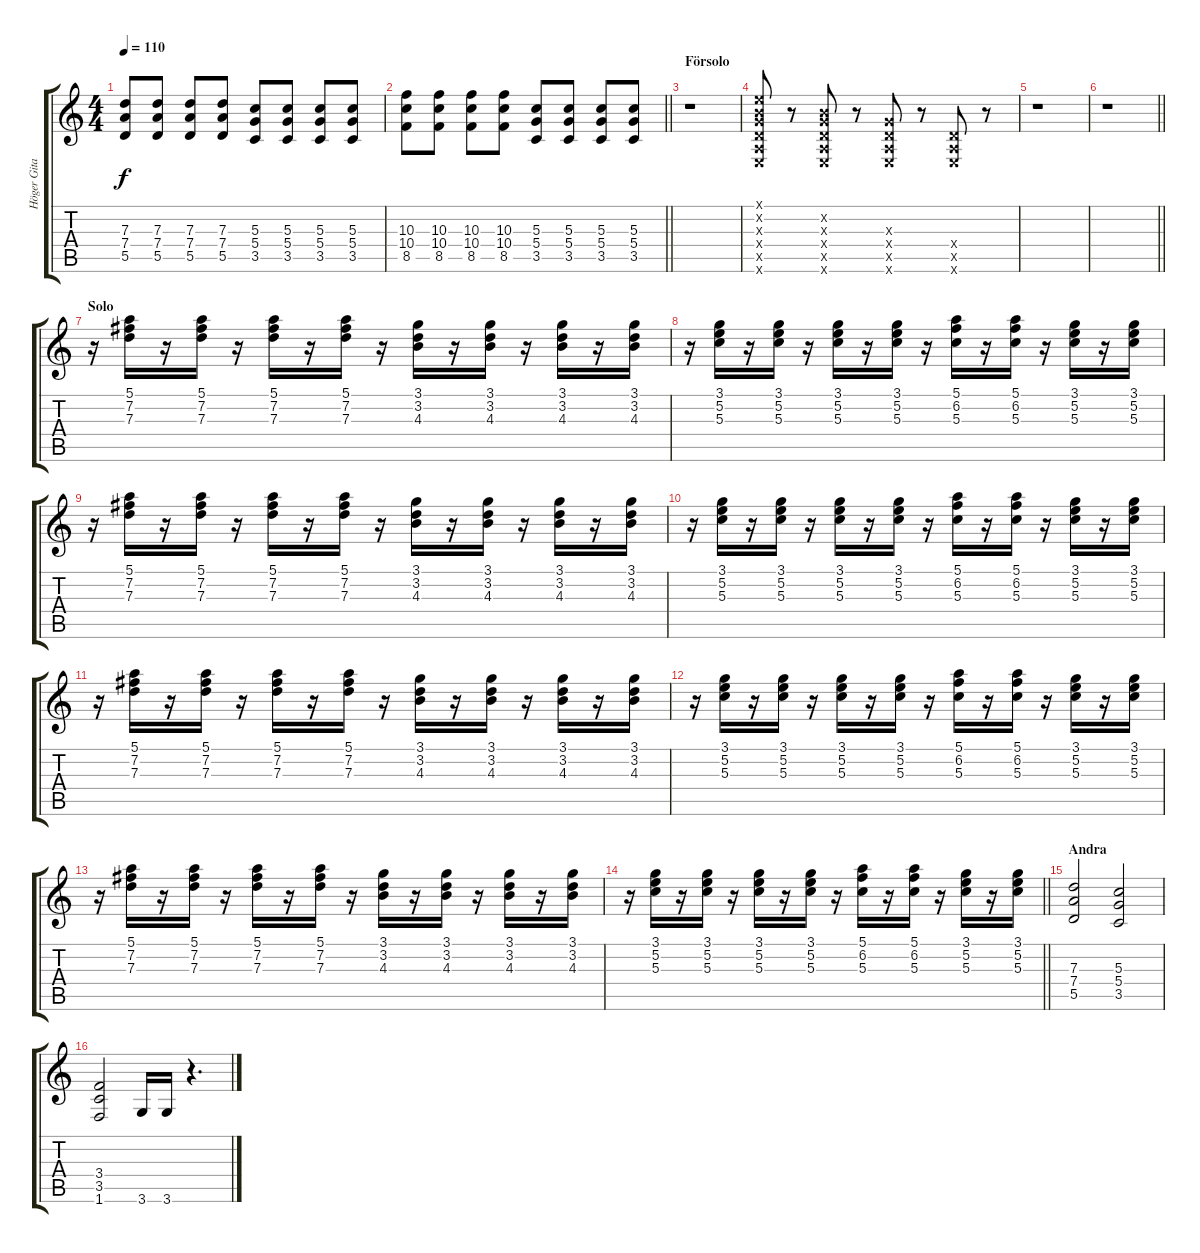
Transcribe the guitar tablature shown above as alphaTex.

\track ("Höger Gitarr - Erik" "Höger Gita") {instrument distortionguitar}
\staff {score tabs}
\tuning (E4 B3 G3 D3 A2 E2) {hide}
\ts (4 4)
\tempo 110
\clef g2
\ks c
(7.3 7.4 5.5).8{dy f} (7.3 7.4 5.5).8 (7.3 7.4 5.5).8 (7.3 7.4 5.5).8 (5.3 5.4 3.5).8 (5.3 5.4 3.5).8 (5.3 5.4 3.5).8 (5.3 5.4 3.5).8 |
\barLineRight lightlight
(10.3 10.4 8.5).8 (10.3 10.4 8.5).8 (10.3 10.4 8.5).8 (10.3 10.4 8.5).8 (5.3 5.4 3.5).8 (5.3 5.4 3.5).8 (5.3 5.4 3.5).8 (5.3 5.4 3.5).8 |
\section ("" "Försolo")
r.1 |
(0.1{x} 0.2{x} 0.3{x} 0.4{x} 0.5{x} 0.6{x}).8 r.8 (0.2{x} 0.3{x} 0.4{x} 0.5{x} 0.6{x}).8 r.8 (0.3{x} 0.4{x} 0.5{x} 0.6{x}).8 r.8 (0.4{x} 0.5{x} 0.6{x}).8 r.8 |
r.1 |
\barLineRight lightlight
r.1 |
\section ("" "Solo")
r.16 (5.1 7.2 7.3).16 r.16 (5.1 7.2 7.3).16 r.16 (5.1 7.2 7.3).16 r.16 (5.1 7.2 7.3).16 r.16 (3.1 3.2 4.3).16 r.16 (3.1 3.2 4.3).16 r.16 (3.1 3.2 4.3).16 r.16 (3.1 3.2 4.3).16 |
r.16 (3.1 5.2 5.3).16 r.16 (3.1 5.2 5.3).16 r.16 (3.1 5.2 5.3).16 r.16 (3.1 5.2 5.3).16 r.16 (5.1 6.2 5.3).16 r.16 (5.1 6.2 5.3).16 r.16 (3.1 5.2 5.3).16 r.16 (3.1 5.2 5.3).16 |
r.16 (5.1 7.2 7.3).16 r.16 (5.1 7.2 7.3).16 r.16 (5.1 7.2 7.3).16 r.16 (5.1 7.2 7.3).16 r.16 (3.1 3.2 4.3).16 r.16 (3.1 3.2 4.3).16 r.16 (3.1 3.2 4.3).16 r.16 (3.1 3.2 4.3).16 |
r.16 (3.1 5.2 5.3).16 r.16 (3.1 5.2 5.3).16 r.16 (3.1 5.2 5.3).16 r.16 (3.1 5.2 5.3).16 r.16 (5.1 6.2 5.3).16 r.16 (5.1 6.2 5.3).16 r.16 (3.1 5.2 5.3).16 r.16 (3.1 5.2 5.3).16 |
r.16 (5.1 7.2 7.3).16 r.16 (5.1 7.2 7.3).16 r.16 (5.1 7.2 7.3).16 r.16 (5.1 7.2 7.3).16 r.16 (3.1 3.2 4.3).16 r.16 (3.1 3.2 4.3).16 r.16 (3.1 3.2 4.3).16 r.16 (3.1 3.2 4.3).16 |
r.16 (3.1 5.2 5.3).16 r.16 (3.1 5.2 5.3).16 r.16 (3.1 5.2 5.3).16 r.16 (3.1 5.2 5.3).16 r.16 (5.1 6.2 5.3).16 r.16 (5.1 6.2 5.3).16 r.16 (3.1 5.2 5.3).16 r.16 (3.1 5.2 5.3).16 |
r.16 (5.1 7.2 7.3).16 r.16 (5.1 7.2 7.3).16 r.16 (5.1 7.2 7.3).16 r.16 (5.1 7.2 7.3).16 r.16 (3.1 3.2 4.3).16 r.16 (3.1 3.2 4.3).16 r.16 (3.1 3.2 4.3).16 r.16 (3.1 3.2 4.3).16 |
\barLineRight lightlight
r.16 (3.1 5.2 5.3).16 r.16 (3.1 5.2 5.3).16 r.16 (3.1 5.2 5.3).16 r.16 (3.1 5.2 5.3).16 r.16 (5.1 6.2 5.3).16 r.16 (5.1 6.2 5.3).16 r.16 (3.1 5.2 5.3).16 r.16 (3.1 5.2 5.3).16 |
\section ("" "Andra")
(7.3 7.4 5.5).2 (5.3 5.4 3.5).2 |
(3.4 3.5 1.6).2 3.6.16 3.6.16 r.4{d}
